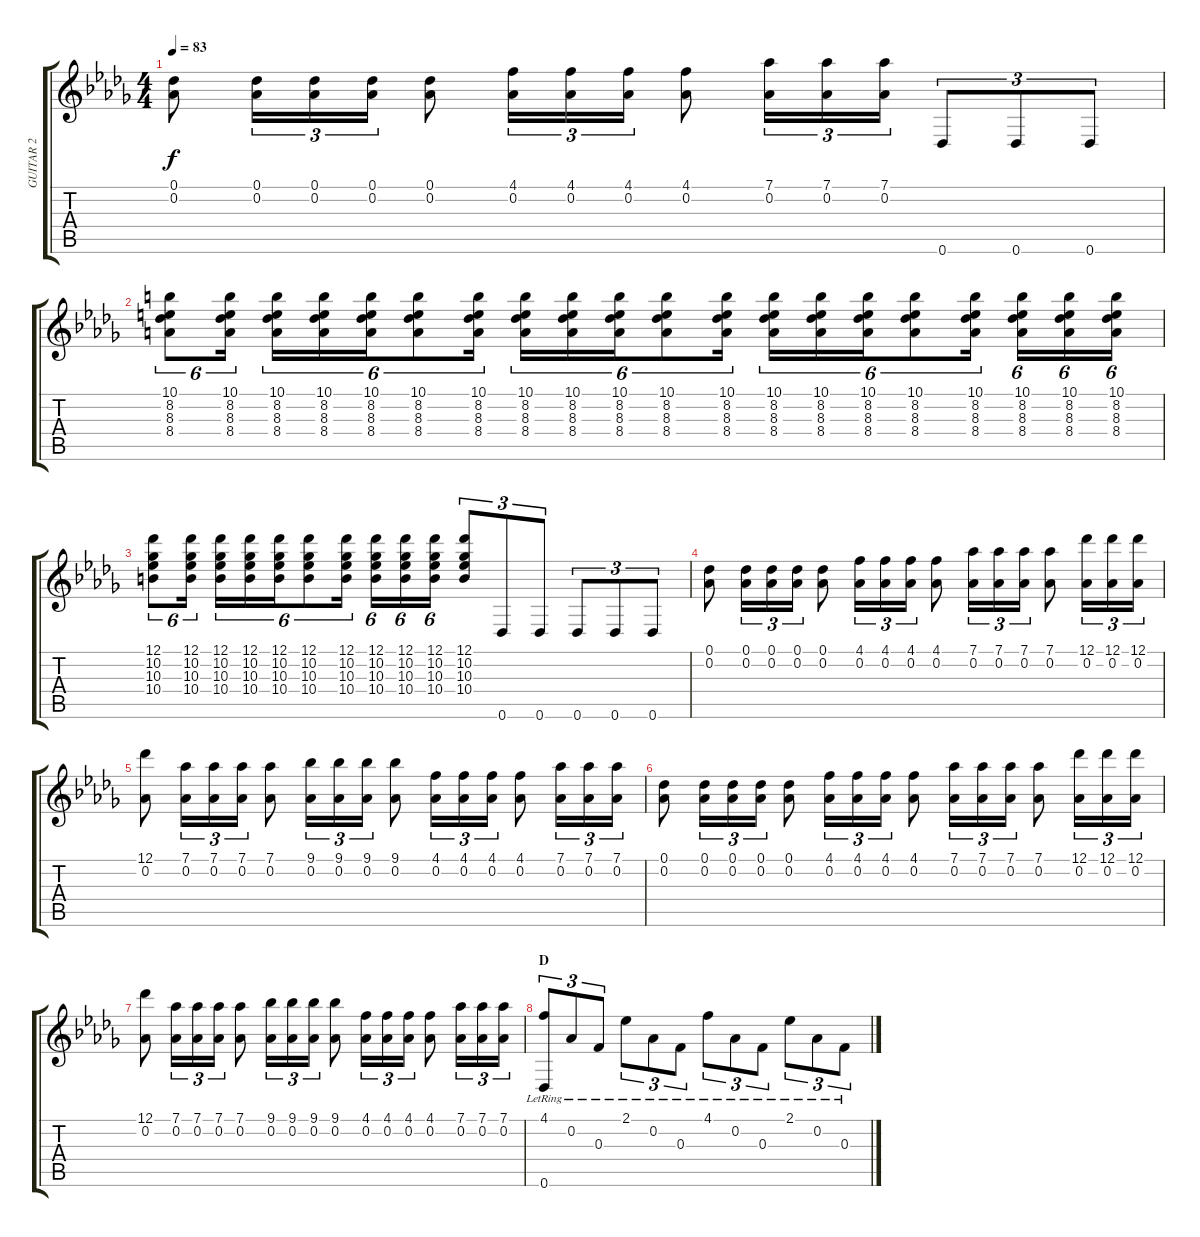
\track ("GUITAR 2" "GUITAR 2") {instrument acousticguitarnylon}
\staff {score tabs}
\tuning (Db4 Ab3 F3 Db3 Ab2 Db2) {hide}
\ts (4 4)
\tempo 83
\clef g2
\ks db
(0.1 0.2).8{dy f} (0.1 0.2).16{tu (3 2)} (0.1 0.2).16{tu (3 2)} (0.1 0.2).16{tu (3 2)} (0.1 0.2).8 (4.1 0.2).16{tu (3 2)} (4.1 0.2).16{tu (3 2)} (4.1 0.2).16{tu (3 2)} (4.1 0.2).8 (7.1 0.2).16{tu (3 2)} (7.1 0.2).16{tu (3 2)} (7.1 0.2).16{tu (3 2)} 0.6.8{tu (3 2)} 0.6.8{tu (3 2)} 0.6.8{tu (3 2)} |
(10.1 8.2 8.3 8.4).8{tu (6 4)} (10.1 8.2 8.3 8.4).16{tu (6 4)} (10.1 8.2 8.3 8.4).16{tu (6 4)} (10.1 8.2 8.3 8.4).16{tu (6 4)} (10.1 8.2 8.3 8.4).16{tu (6 4)} (10.1 8.2 8.3 8.4).8{tu (6 4)} (10.1 8.2 8.3 8.4).16{tu (6 4)} (10.1 8.2 8.3 8.4).16{tu (6 4)} (10.1 8.2 8.3 8.4).16{tu (6 4)} (10.1 8.2 8.3 8.4).16{tu (6 4)} (10.1 8.2 8.3 8.4).8{tu (6 4)} (10.1 8.2 8.3 8.4).16{tu (6 4)} (10.1 8.2 8.3 8.4).16{tu (6 4)} (10.1 8.2 8.3 8.4).16{tu (6 4)} (10.1 8.2 8.3 8.4).16{tu (6 4)} (10.1 8.2 8.3 8.4).8{tu (6 4)} (10.1 8.2 8.3 8.4).16{tu (6 4)} (10.1 8.2 8.3 8.4).16{tu (6 4)} (10.1 8.2 8.3 8.4).16{tu (6 4)} (10.1 8.2 8.3 8.4).16{tu (6 4)} |
(12.1 10.2 10.3 10.4).8{tu (6 4)} (12.1 10.2 10.3 10.4).16{tu (6 4)} (12.1 10.2 10.3 10.4).16{tu (6 4)} (12.1 10.2 10.3 10.4).16{tu (6 4)} (12.1 10.2 10.3 10.4).16{tu (6 4)} (12.1 10.2 10.3 10.4).8{tu (6 4)} (12.1 10.2 10.3 10.4).16{tu (6 4)} (12.1 10.2 10.3 10.4).16{tu (6 4)} (12.1 10.2 10.3 10.4).16{tu (6 4)} (12.1 10.2 10.3 10.4).16{tu (6 4)} (12.1 10.2 10.3 10.4).8{tu (3 2)} 0.6.8{tu (3 2)} 0.6.8{tu (3 2)} 0.6.8{tu (3 2)} 0.6.8{tu (3 2)} 0.6.8{tu (3 2)} |
(0.1 0.2).8 (0.1 0.2).16{tu (3 2)} (0.1 0.2).16{tu (3 2)} (0.1 0.2).16{tu (3 2)} (0.1 0.2).8 (4.1 0.2).16{tu (3 2)} (4.1 0.2).16{tu (3 2)} (4.1 0.2).16{tu (3 2)} (4.1 0.2).8 (7.1 0.2).16{tu (3 2)} (7.1 0.2).16{tu (3 2)} (7.1 0.2).16{tu (3 2)} (7.1 0.2).8 (12.1 0.2).16{tu (3 2)} (12.1 0.2).16{tu (3 2)} (12.1 0.2).16{tu (3 2)} |
(12.1 0.2).8 (7.1 0.2).16{tu (3 2)} (7.1 0.2).16{tu (3 2)} (7.1 0.2).16{tu (3 2)} (7.1 0.2).8 (9.1 0.2).16{tu (3 2)} (9.1 0.2).16{tu (3 2)} (9.1 0.2).16{tu (3 2)} (9.1 0.2).8 (4.1 0.2).16{tu (3 2)} (4.1 0.2).16{tu (3 2)} (4.1 0.2).16{tu (3 2)} (4.1 0.2).8 (7.1 0.2).16{tu (3 2)} (7.1 0.2).16{tu (3 2)} (7.1 0.2).16{tu (3 2)} |
(0.1 0.2).8 (0.1 0.2).16{tu (3 2)} (0.1 0.2).16{tu (3 2)} (0.1 0.2).16{tu (3 2)} (0.1 0.2).8 (4.1 0.2).16{tu (3 2)} (4.1 0.2).16{tu (3 2)} (4.1 0.2).16{tu (3 2)} (4.1 0.2).8 (7.1 0.2).16{tu (3 2)} (7.1 0.2).16{tu (3 2)} (7.1 0.2).16{tu (3 2)} (7.1 0.2).8 (12.1 0.2).16{tu (3 2)} (12.1 0.2).16{tu (3 2)} (12.1 0.2).16{tu (3 2)} |
(12.1 0.2).8 (7.1 0.2).16{tu (3 2)} (7.1 0.2).16{tu (3 2)} (7.1 0.2).16{tu (3 2)} (7.1 0.2).8 (9.1 0.2).16{tu (3 2)} (9.1 0.2).16{tu (3 2)} (9.1 0.2).16{tu (3 2)} (9.1 0.2).8 (4.1 0.2).16{tu (3 2)} (4.1 0.2).16{tu (3 2)} (4.1 0.2).16{tu (3 2)} (4.1 0.2).8 (7.1 0.2).16{tu (3 2)} (7.1 0.2).16{tu (3 2)} (7.1 0.2).16{tu (3 2)} |
\section ("" "D")
(4.1{lr} 0.6{lr}).8{tu (3 2)} 0.2{lr}.8{tu (3 2)} 0.3{lr}.8{tu (3 2)} 2.1{lr}.8{tu (3 2)} 0.2{lr}.8{tu (3 2)} 0.3{lr}.8{tu (3 2)} 4.1{lr}.8{tu (3 2)} 0.2{lr}.8{tu (3 2)} 0.3{lr}.8{tu (3 2)} 2.1{lr}.8{tu (3 2)} 0.2{lr}.8{tu (3 2)} 0.3{lr}.8{tu (3 2)}
